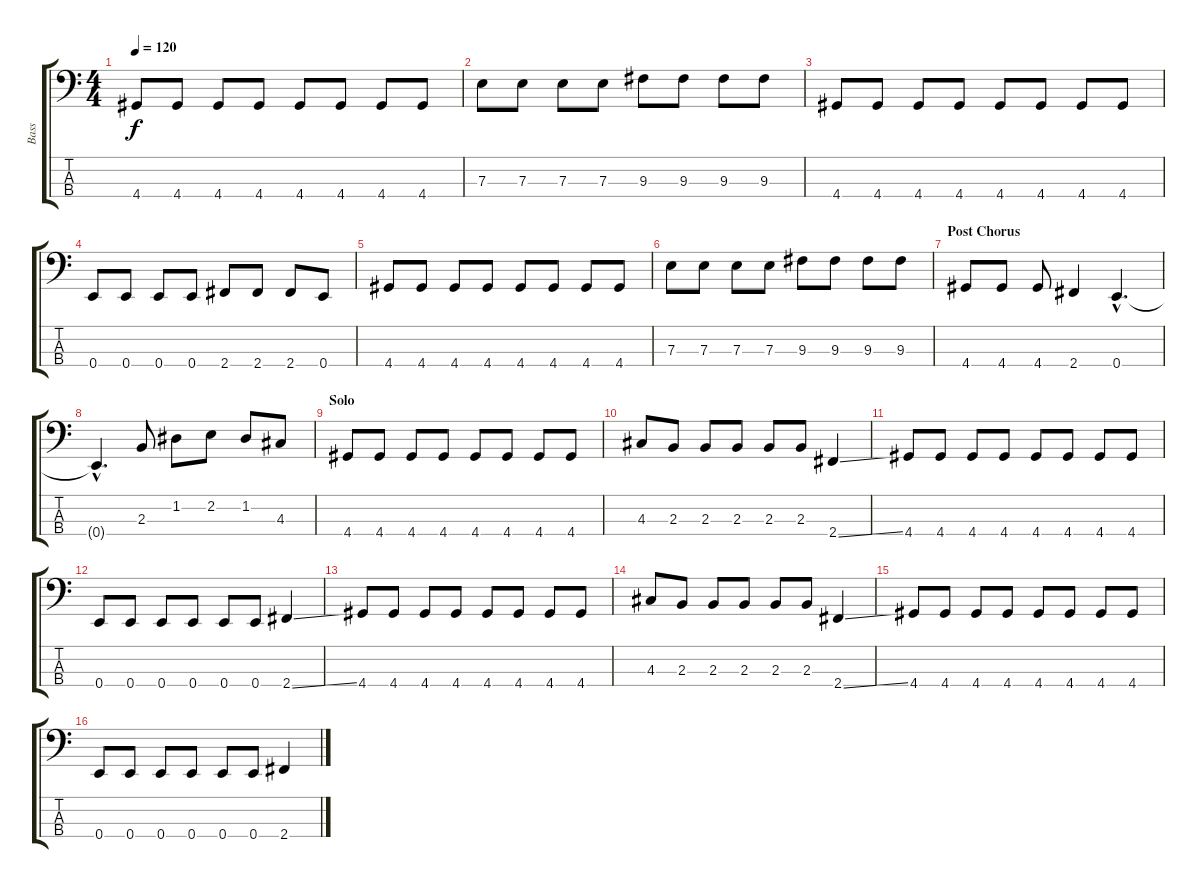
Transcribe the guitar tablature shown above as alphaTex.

\track ("Bass" "Bass") {instrument electricbassfinger}
\staff {score tabs}
\tuning (G2 D2 A1 E1) {hide}
\ts (4 4)
\tempo 120
\clef f4
\ks c
4.4.8{dy f} 4.4.8 4.4.8 4.4.8 4.4.8 4.4.8 4.4.8 4.4.8 |
7.3.8 7.3.8 7.3.8 7.3.8 9.3.8 9.3.8 9.3.8 9.3.8 |
4.4.8 4.4.8 4.4.8 4.4.8 4.4.8 4.4.8 4.4.8 4.4.8 |
0.4.8 0.4.8 0.4.8 0.4.8 2.4.8 2.4.8 2.4.8 0.4.8 |
4.4.8 4.4.8 4.4.8 4.4.8 4.4.8 4.4.8 4.4.8 4.4.8 |
7.3.8 7.3.8 7.3.8 7.3.8 9.3.8 9.3.8 9.3.8 9.3.8 |
\section ("" "Post Chorus")
4.4.8 4.4.8 4.4.8 2.4.4 0.4{hac}.4{d} |
0.4{hac t}.4{d} 2.3.8 1.2.8 2.2.8 1.2.8 4.3.8 |
\section ("" "Solo")
4.4.8 4.4.8 4.4.8 4.4.8 4.4.8 4.4.8 4.4.8 4.4.8 |
4.3.8 2.3.8 2.3.8 2.3.8 2.3.8 2.3.8 2.4{ss}.4 |
4.4.8 4.4.8 4.4.8 4.4.8 4.4.8 4.4.8 4.4.8 4.4.8 |
0.4.8 0.4.8 0.4.8 0.4.8 0.4.8 0.4.8 2.4{ss}.4 |
4.4.8 4.4.8 4.4.8 4.4.8 4.4.8 4.4.8 4.4.8 4.4.8 |
4.3.8 2.3.8 2.3.8 2.3.8 2.3.8 2.3.8 2.4{ss}.4 |
4.4.8 4.4.8 4.4.8 4.4.8 4.4.8 4.4.8 4.4.8 4.4.8 |
0.4.8 0.4.8 0.4.8 0.4.8 0.4.8 0.4.8 2.4{ss}.4
